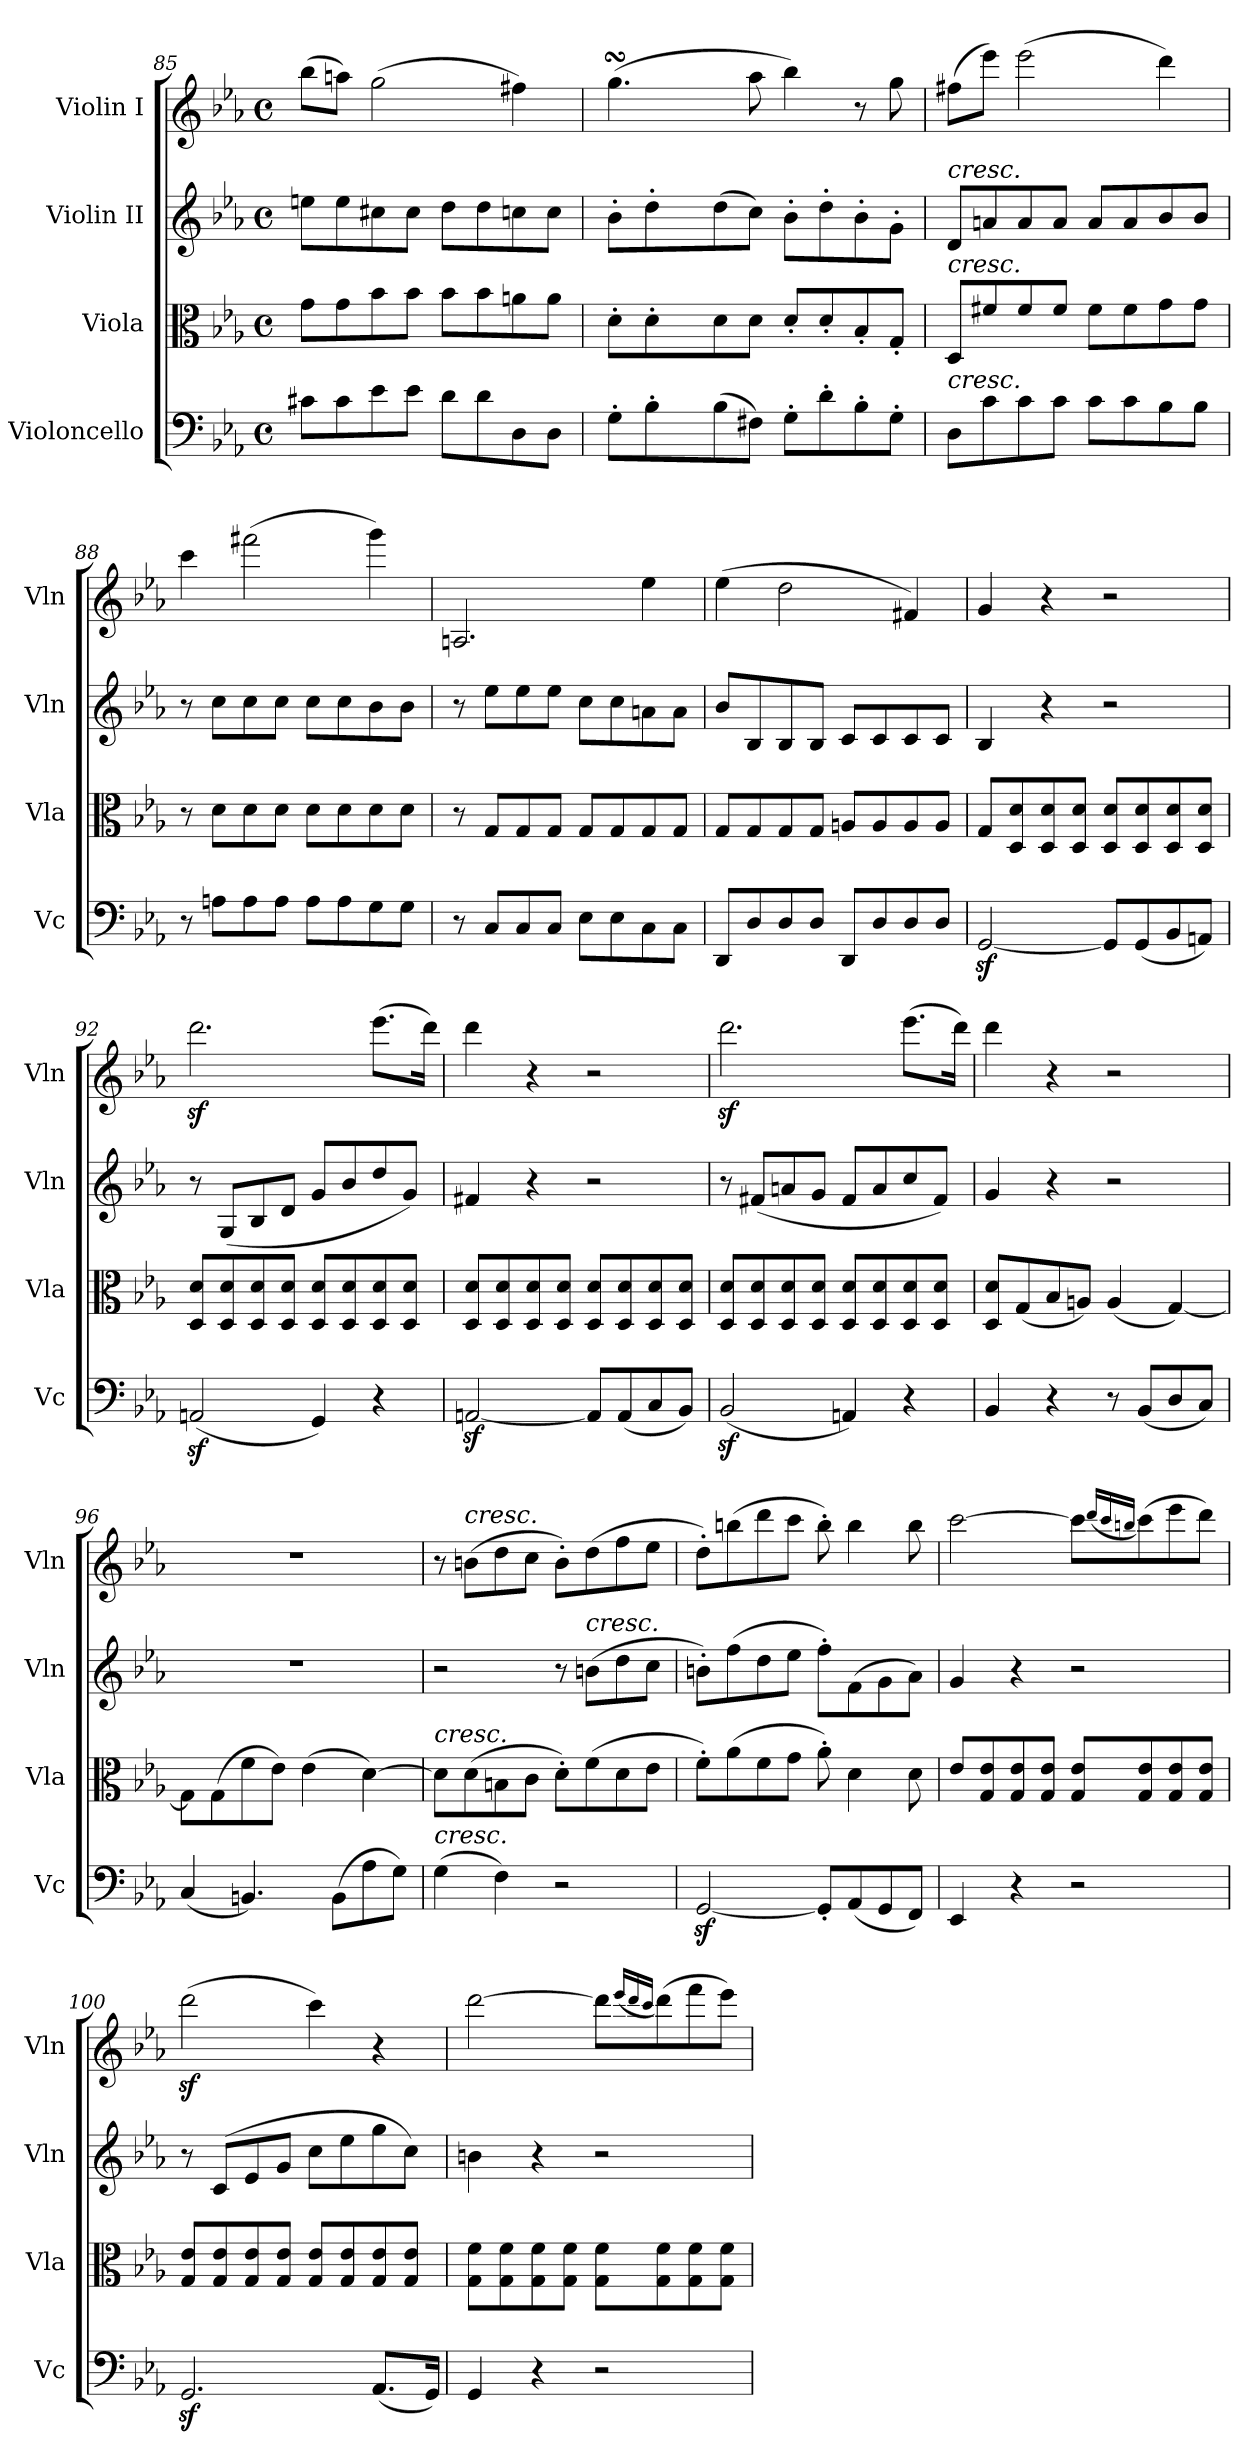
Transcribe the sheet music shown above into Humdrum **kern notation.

**kern	**kern	**kern	**kern
*part4	*part3	*part2	*part1
*staff4	*staff3	*staff2	*staff1
*I"Violoncello	*I"Viola	*I"Violin II	*I"Violin I
*I'Vc	*I'Vla	*I'Vln	*I'Vln
*clefF4	*clefC3	*clefG2	*clefG2
*k[b-e-a-]	*k[b-e-a-]	*k[b-e-a-]	*k[b-e-a-]
*M4/4	*M4/4	*M4/4	*M4/4
*met(c)	*met(c)	*met(c)	*met(c)
=85	=85	=85	=85
8c#X\L	8g\L	8een\L	(8bb-\L
8c#\	8g\	8ee\	8aan\J)
8e-\	8b-\	8cc#X\	(2gg\
8e-\J	8b-\J	8cc#\J	.
8d\L	8b-\L	8dd\L	.
8d\	8b-\	8dd\	.
8D\	8an\	8ccn\	4ff#X\)
8D\J	8a\J	8cc\J	.
=86	=86	=86	=86
*	*	*	*^
8G'\L	8d'\L	8b-'\L	(4.ggsSsS\	8ggyy
*	*	*	*	*Xtuplet
8B-'\	8d'\	8dd'\	.	24aanyy
.	.	.	.	24ggyy
.	.	.	.	24ff#Xyy
(8B-\	8d\	(8dd\	.	8ggyy
8F#X\J)	8d\J	8cc\J)	8aa\	2ryy
8G'\L	8d'/L	8b-'\L	4bb-\)	.
8d'\	8d'/	8dd'\	.	.
8B-'\	8B-'/	8b-'\	8r	.
8G'\J	8G'/J	8g'\J	8gg\	8ryy
!!LO:LB:g=z
=87	=87	=87	=87	=87
!	!	!	!LO:TX:a:i:t=cresc.	!
!	!	!LO:TX:a:i:t=cresc.	!	!
!	!LO:TX:a:i:t=cresc.	!	!	!
!LO:TX:a:i:t=cresc.	!	!	!	!
*	*	*	*v	*v
8D\L	8D/L	8d/L	(8ff#X\L
8c\	8f#X/	8an/	8eee-\J)
8c\	8f#/	8a/	(2eee-\
8c\J	8f#/J	8a/J	.
8c\L	8f#\L	8a/L	.
8c\	8f#\	8a/	.
8B-\	8g\	8b-/	4ddd\)
8B-\J	8g\J	8b-/J	.
=88	=88	=88	=88
8r	8r	8r	4ccc\
8An\L	8d\L	8cc\L	.
8A\	8d\	8cc\	(2fff#X\
8A\J	8d\J	8cc\J	.
8A\L	8d\L	8cc\L	.
8A\	8d\	8cc\	.
8G\	8d\	8b-\	4ggg\)
8G\J	8d\J	8b-\J	.
=89	=89	=89	=89
8r	8r	8r	2.An/
8C/L	8G/L	8ee-\L	.
8C/	8G/	8ee-\	.
8C/J	8G/J	8ee-\J	.
8E-\L	8G/L	8cc\L	.
8E-\	8G/	8cc\	.
8C\	8G/	8an\	4ee-\
8C\J	8G/J	8a\J	.
=90	=90	=90	=90
8DD/L	8G/L	8b-/L	(4ee-\
8D/	8G/	8B-/	.
8D/	8G/	8B-/	2dd\
8D/J	8G/J	8B-/J	.
8DD/L	8An/L	8c/L	.
8D/	8A/	8c/	.
8D/	8A/	8c/	4f#X/)
8D/J	8A/J	8c/J	.
!!LO:PB:g=z
=91	=91	=91	=91
[2GGz</	8G/L	4B-/	4g/
.	8D/ 8d/	.	.
.	8D/ 8d/	4r	4r
.	8D/ 8d/J	.	.
8GG/L]	8D/ 8d/L	2r	2r
(8GG/	8D/ 8d/	.	.
8BB-/	8D/ 8d/	.	.
8AAn/J)	8D/ 8d/J	.	.
=92	=92	=92	=92
(2AAnz</	8D/ 8d/L	8r	2.dddz<\
.	8D/ 8d/	(8G/L	.
.	8D/ 8d/	8B-/	.
.	8D/ 8d/J	8d/J	.
4GG/)	8D/ 8d/L	8g/L	.
.	8D/ 8d/	8b-/	.
4r	8D/ 8d/	8dd/	(8.eee-\L
.	8D/ 8d/J	8g/J)	.
.	.	.	16ddd\Jk)
=93	=93	=93	=93
[2AAnz</	8D/ 8d/L	4f#X/	4ddd\
.	8D/ 8d/	.	.
.	8D/ 8d/	4r	4r
.	8D/ 8d/J	.	.
8AA/L]	8D/ 8d/L	2r	2r
(8AA/	8D/ 8d/	.	.
8C/	8D/ 8d/	.	.
8BB-/J)	8D/ 8d/J	.	.
!!LO:LB:g=z
=94	=94	=94	=94
(2BB-z</	8D/ 8d/L	8r	2.dddz<\
.	8D/ 8d/	(8f#X/L	.
.	8D/ 8d/	8an/	.
.	8D/ 8d/J	8g/J	.
4AAn/)	8D/ 8d/L	8f#/L	.
.	8D/ 8d/	8a/	.
4r	8D/ 8d/	8cc/	(8.eee-\L
.	8D/ 8d/J	8f#/J)	.
.	.	.	16ddd\Jk)
=95	=95	=95	=95
4BB-/	8D/ 8d/L	4g/	4ddd\
.	(8G/	.	.
4r	8B-/	4r	4r
.	8An/J)	.	.
8r	(4A/	2r	2r
(8BB-/L	.	.	.
8D/	[4G/)	.	.
8C/J)	.	.	.
=96	=96	=96	=96
(4C/	8G\L]	1r	1r
.	(8G\	.	.
4.BBn/)	8f\	.	.
.	8e-\J)	.	.
.	(4e-\	.	.
(8BB\L	.	.	.
8A-\	[4d\)	.	.
8G\J)	.	.	.
=97	=97	=97	=97
!	!LO:TX:a:i:t=cresc.	!	!
!LO:TX:a:i:t=cresc.	!	!	!
(4G\	8d\L]	2r	8r
!	!	!	!LO:TX:a:i:t=cresc.
.	(8d\	.	(8bn\L
4F\)	8Bn\	.	8dd\
.	8c\J	.	8cc\J
2r	8d'\L)	8r	8b'\L)
!	!	!LO:TX:a:i:t=cresc.	!
.	(8f\	(8bn\L	(8dd\
.	8d\	8dd\	8ff\
.	8e-\J	8cc\J	8ee-\J
!!LO:LB:g=z
=98	=98	=98	=98
[2GGz</	8f'\L)	8bn'\L)	8dd'\L)
.	(8a-\	(8ff\	(8bbn\
.	8f\	8dd\	8ddd\
.	8g\J	8ee-\J	8ccc\J
8GG'/L]	8a-'\)	8ff'\L)	8bb'\)
(8AA-/	4d\	(8f\	4bb\
8GG/	.	8g\	.
8FF/J)	8d\	8a-\J)	8bb\
=99	=99	=99	=99
4EE-/	8e-/L	4g/	[2ccc\
.	8G/ 8e-/	.	.
4r	8G/ 8e-/	4r	.
.	8G/ 8e-/J	.	.
2r	8G/ 8e-/L	2r	8ccc\L]
.	.	.	(16qddd/LL
.	.	.	16qccc/
.	.	.	16qbbn/JJ
.	8G/ 8e-/	.	(8ccc\)
.	8G/ 8e-/	.	8eee-\
.	8G/ 8e-/J	.	8ddd\J)
=100	=100	=100	=100
2.GGz</	8G/ 8e-/L	8r	(2dddz<\
.	8G/ 8e-/	(8c/L	.
.	8G/ 8e-/	8e-/	.
.	8G/ 8e-/J	8g/J	.
.	8G/ 8e-/L	8cc\L	4ccc\)
.	8G/ 8e-/	8ee-\	.
(8.AA-/L	8G/ 8e-/	8gg\	4r
.	8G/ 8e-/J	8cc\J)	.
16GG/Jk)	.	.	.
!!LO:PB:g=z
=101	=101	=101	=101
4GG/	8G\ 8f\L	4bn\	[2ddd\
.	8G\ 8f\	.	.
4r	8G\ 8f\	4r	.
.	8G\ 8f\J	.	.
2r	8G\ 8f\L	2r	8ddd\L]
.	.	.	(16qeee-/LL
.	.	.	16qddd/
.	.	.	16qccc/JJ
.	8G\ 8f\	.	(8ddd\)
.	8G\ 8f\	.	8fff\
.	8G\ 8f\J	.	8eee-\J)
=	=	=	=
*-	*-	*-	*-
